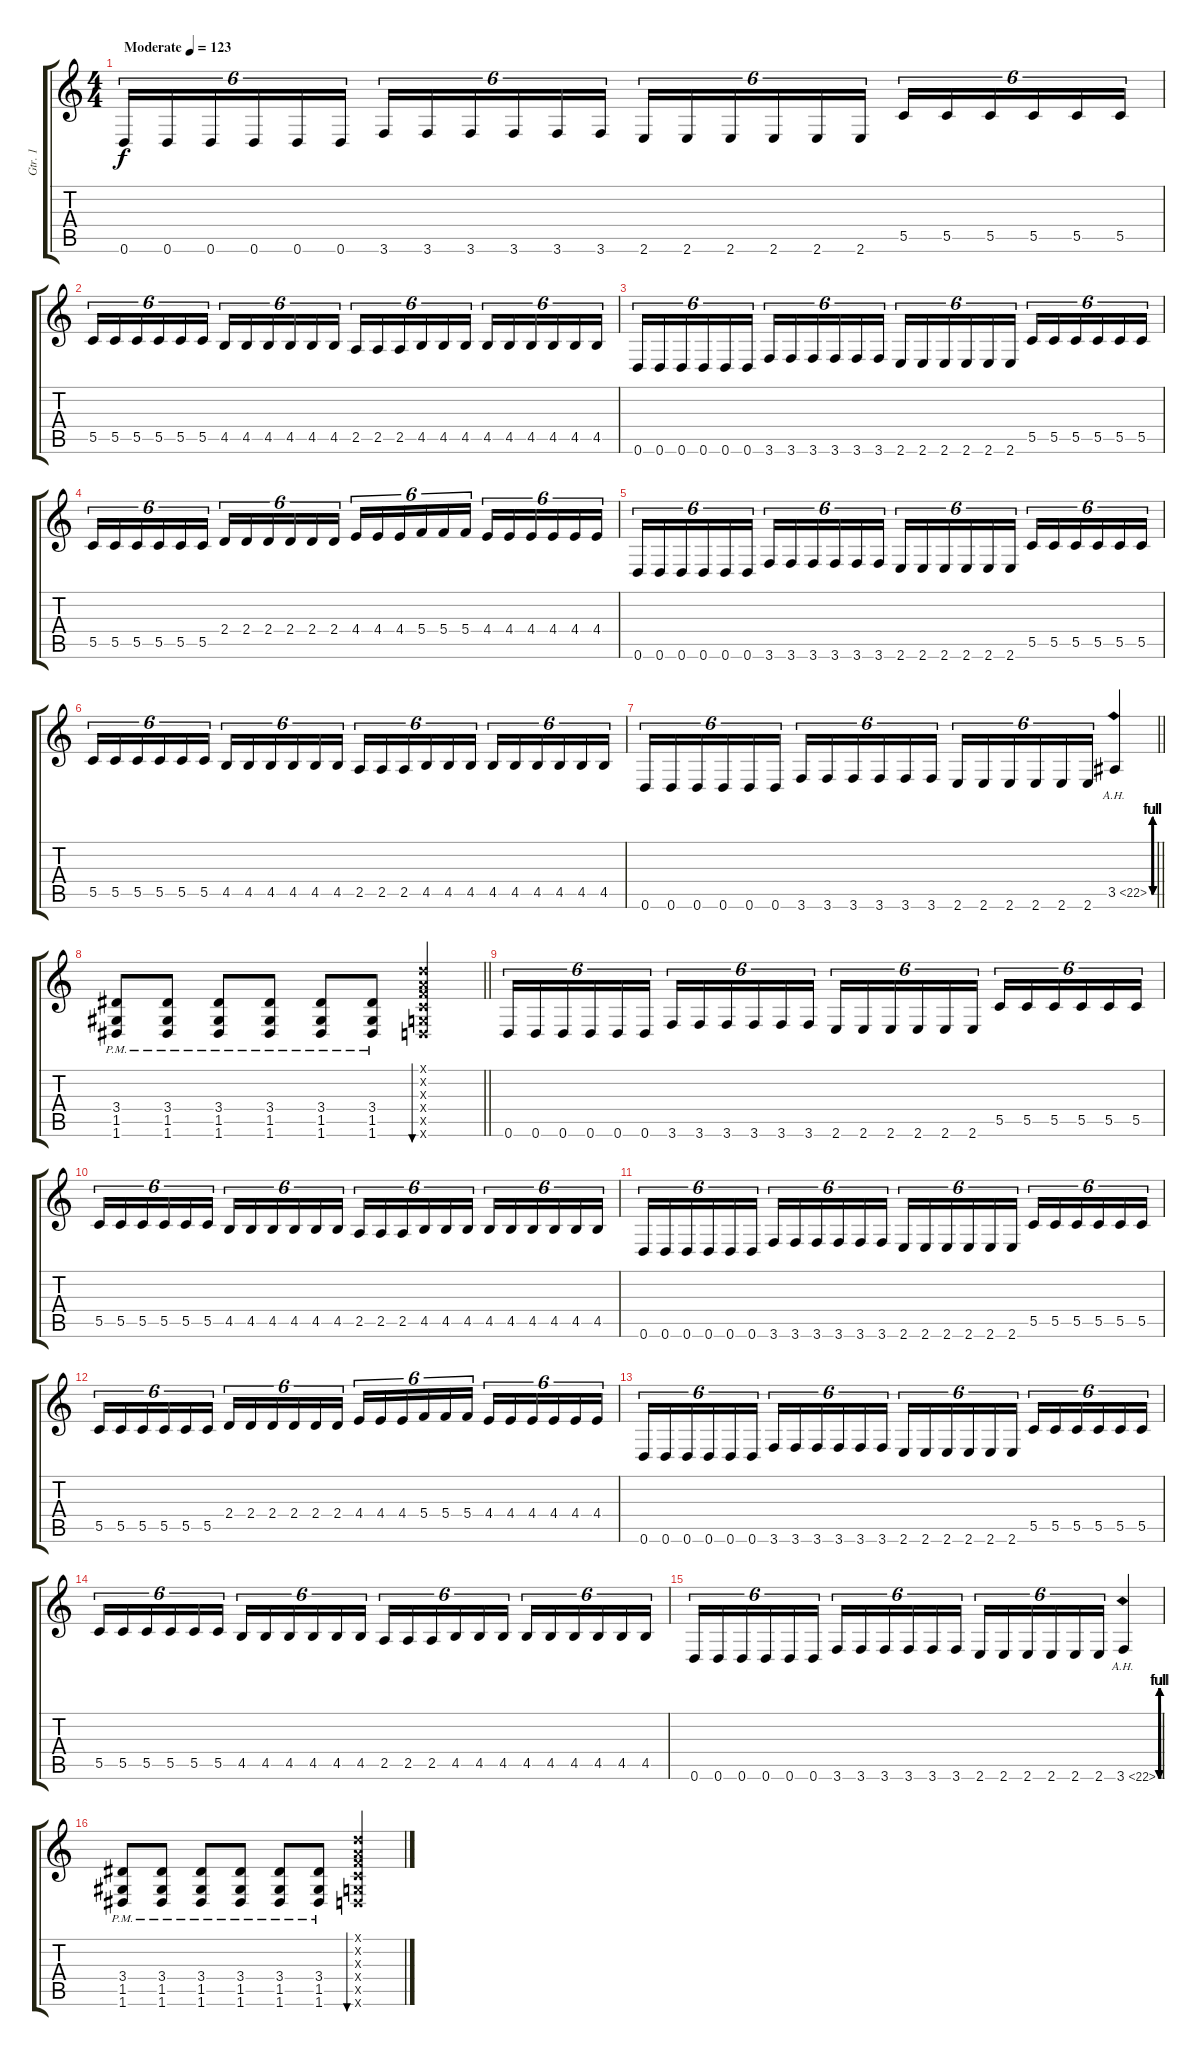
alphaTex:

\track ("Gtr. 1" "Gtr. 1") {instrument distortionguitar}
\staff {score tabs}
\tuning (D4 A3 F3 C3 G2 D2) {hide}
\ts (4 4)
\tempo (123 "Moderate")
\clef g2
\ks c
0.6.16{tu (6 4) dy f instrument distortionguitar} 0.6.16{tu (6 4)} 0.6.16{tu (6 4)} 0.6.16{tu (6 4)} 0.6.16{tu (6 4)} 0.6.16{tu (6 4)} 3.6.16{tu (6 4)} 3.6.16{tu (6 4)} 3.6.16{tu (6 4)} 3.6.16{tu (6 4)} 3.6.16{tu (6 4)} 3.6.16{tu (6 4)} 2.6.16{tu (6 4)} 2.6.16{tu (6 4)} 2.6.16{tu (6 4)} 2.6.16{tu (6 4)} 2.6.16{tu (6 4)} 2.6.16{tu (6 4)} 5.5.16{tu (6 4)} 5.5.16{tu (6 4)} 5.5.16{tu (6 4)} 5.5.16{tu (6 4)} 5.5.16{tu (6 4)} 5.5.16{tu (6 4)} |
5.5.16{tu (6 4)} 5.5.16{tu (6 4)} 5.5.16{tu (6 4)} 5.5.16{tu (6 4)} 5.5.16{tu (6 4)} 5.5.16{tu (6 4)} 4.5.16{tu (6 4)} 4.5.16{tu (6 4)} 4.5.16{tu (6 4)} 4.5.16{tu (6 4)} 4.5.16{tu (6 4)} 4.5.16{tu (6 4)} 2.5.16{tu (6 4)} 2.5.16{tu (6 4)} 2.5.16{tu (6 4)} 4.5.16{tu (6 4)} 4.5.16{tu (6 4)} 4.5.16{tu (6 4)} 4.5.16{tu (6 4)} 4.5.16{tu (6 4)} 4.5.16{tu (6 4)} 4.5.16{tu (6 4)} 4.5.16{tu (6 4)} 4.5.16{tu (6 4)} |
0.6.16{tu (6 4)} 0.6.16{tu (6 4)} 0.6.16{tu (6 4)} 0.6.16{tu (6 4)} 0.6.16{tu (6 4)} 0.6.16{tu (6 4)} 3.6.16{tu (6 4)} 3.6.16{tu (6 4)} 3.6.16{tu (6 4)} 3.6.16{tu (6 4)} 3.6.16{tu (6 4)} 3.6.16{tu (6 4)} 2.6.16{tu (6 4)} 2.6.16{tu (6 4)} 2.6.16{tu (6 4)} 2.6.16{tu (6 4)} 2.6.16{tu (6 4)} 2.6.16{tu (6 4)} 5.5.16{tu (6 4)} 5.5.16{tu (6 4)} 5.5.16{tu (6 4)} 5.5.16{tu (6 4)} 5.5.16{tu (6 4)} 5.5.16{tu (6 4)} |
5.5.16{tu (6 4)} 5.5.16{tu (6 4)} 5.5.16{tu (6 4)} 5.5.16{tu (6 4)} 5.5.16{tu (6 4)} 5.5.16{tu (6 4)} 2.4.16{tu (6 4)} 2.4.16{tu (6 4)} 2.4.16{tu (6 4)} 2.4.16{tu (6 4)} 2.4.16{tu (6 4)} 2.4.16{tu (6 4)} 4.4.16{tu (6 4)} 4.4.16{tu (6 4)} 4.4.16{tu (6 4)} 5.4.16{tu (6 4)} 5.4.16{tu (6 4)} 5.4.16{tu (6 4)} 4.4.16{tu (6 4)} 4.4.16{tu (6 4)} 4.4.16{tu (6 4)} 4.4.16{tu (6 4)} 4.4.16{tu (6 4)} 4.4.16{tu (6 4)} |
0.6.16{tu (6 4)} 0.6.16{tu (6 4)} 0.6.16{tu (6 4)} 0.6.16{tu (6 4)} 0.6.16{tu (6 4)} 0.6.16{tu (6 4)} 3.6.16{tu (6 4)} 3.6.16{tu (6 4)} 3.6.16{tu (6 4)} 3.6.16{tu (6 4)} 3.6.16{tu (6 4)} 3.6.16{tu (6 4)} 2.6.16{tu (6 4)} 2.6.16{tu (6 4)} 2.6.16{tu (6 4)} 2.6.16{tu (6 4)} 2.6.16{tu (6 4)} 2.6.16{tu (6 4)} 5.5.16{tu (6 4)} 5.5.16{tu (6 4)} 5.5.16{tu (6 4)} 5.5.16{tu (6 4)} 5.5.16{tu (6 4)} 5.5.16{tu (6 4)} |
5.5.16{tu (6 4)} 5.5.16{tu (6 4)} 5.5.16{tu (6 4)} 5.5.16{tu (6 4)} 5.5.16{tu (6 4)} 5.5.16{tu (6 4)} 4.5.16{tu (6 4)} 4.5.16{tu (6 4)} 4.5.16{tu (6 4)} 4.5.16{tu (6 4)} 4.5.16{tu (6 4)} 4.5.16{tu (6 4)} 2.5.16{tu (6 4)} 2.5.16{tu (6 4)} 2.5.16{tu (6 4)} 4.5.16{tu (6 4)} 4.5.16{tu (6 4)} 4.5.16{tu (6 4)} 4.5.16{tu (6 4)} 4.5.16{tu (6 4)} 4.5.16{tu (6 4)} 4.5.16{tu (6 4)} 4.5.16{tu (6 4)} 4.5.16{tu (6 4)} |
\barLineRight lightlight
0.6.16{tu (6 4)} 0.6.16{tu (6 4)} 0.6.16{tu (6 4)} 0.6.16{tu (6 4)} 0.6.16{tu (6 4)} 0.6.16{tu (6 4)} 3.6.16{tu (6 4)} 3.6.16{tu (6 4)} 3.6.16{tu (6 4)} 3.6.16{tu (6 4)} 3.6.16{tu (6 4)} 3.6.16{tu (6 4)} 2.6.16{tu (6 4)} 2.6.16{tu (6 4)} 2.6.16{tu (6 4)} 2.6.16{tu (6 4)} 2.6.16{tu (6 4)} 2.6.16{tu (6 4)} 3.5{be (custom 0 0 10 4 19 0 30 4 40 0 49 4 60 0) ah 19}.4 |
\section ("" "")
\barLineRight lightlight
(3.4{pm} 1.5{pm} 1.6{pm}).8 (3.4{pm} 1.5{pm} 1.6{pm}).8 (3.4{pm} 1.5{pm} 1.6{pm}).8 (3.4{pm} 1.5{pm} 1.6{pm}).8 (3.4{pm} 1.5{pm} 1.6{pm}).8 (3.4{pm} 1.5{pm} 1.6{pm}).8 (0.1{x} 0.2{x} 0.3{x} 0.4{x} 0.5{x} 0.6{x}).4{bu 480} |
0.6.16{tu (6 4)} 0.6.16{tu (6 4)} 0.6.16{tu (6 4)} 0.6.16{tu (6 4)} 0.6.16{tu (6 4)} 0.6.16{tu (6 4)} 3.6.16{tu (6 4)} 3.6.16{tu (6 4)} 3.6.16{tu (6 4)} 3.6.16{tu (6 4)} 3.6.16{tu (6 4)} 3.6.16{tu (6 4)} 2.6.16{tu (6 4)} 2.6.16{tu (6 4)} 2.6.16{tu (6 4)} 2.6.16{tu (6 4)} 2.6.16{tu (6 4)} 2.6.16{tu (6 4)} 5.5.16{tu (6 4)} 5.5.16{tu (6 4)} 5.5.16{tu (6 4)} 5.5.16{tu (6 4)} 5.5.16{tu (6 4)} 5.5.16{tu (6 4)} |
5.5.16{tu (6 4)} 5.5.16{tu (6 4)} 5.5.16{tu (6 4)} 5.5.16{tu (6 4)} 5.5.16{tu (6 4)} 5.5.16{tu (6 4)} 4.5.16{tu (6 4)} 4.5.16{tu (6 4)} 4.5.16{tu (6 4)} 4.5.16{tu (6 4)} 4.5.16{tu (6 4)} 4.5.16{tu (6 4)} 2.5.16{tu (6 4)} 2.5.16{tu (6 4)} 2.5.16{tu (6 4)} 4.5.16{tu (6 4)} 4.5.16{tu (6 4)} 4.5.16{tu (6 4)} 4.5.16{tu (6 4)} 4.5.16{tu (6 4)} 4.5.16{tu (6 4)} 4.5.16{tu (6 4)} 4.5.16{tu (6 4)} 4.5.16{tu (6 4)} |
0.6.16{tu (6 4)} 0.6.16{tu (6 4)} 0.6.16{tu (6 4)} 0.6.16{tu (6 4)} 0.6.16{tu (6 4)} 0.6.16{tu (6 4)} 3.6.16{tu (6 4)} 3.6.16{tu (6 4)} 3.6.16{tu (6 4)} 3.6.16{tu (6 4)} 3.6.16{tu (6 4)} 3.6.16{tu (6 4)} 2.6.16{tu (6 4)} 2.6.16{tu (6 4)} 2.6.16{tu (6 4)} 2.6.16{tu (6 4)} 2.6.16{tu (6 4)} 2.6.16{tu (6 4)} 5.5.16{tu (6 4)} 5.5.16{tu (6 4)} 5.5.16{tu (6 4)} 5.5.16{tu (6 4)} 5.5.16{tu (6 4)} 5.5.16{tu (6 4)} |
5.5.16{tu (6 4)} 5.5.16{tu (6 4)} 5.5.16{tu (6 4)} 5.5.16{tu (6 4)} 5.5.16{tu (6 4)} 5.5.16{tu (6 4)} 2.4.16{tu (6 4)} 2.4.16{tu (6 4)} 2.4.16{tu (6 4)} 2.4.16{tu (6 4)} 2.4.16{tu (6 4)} 2.4.16{tu (6 4)} 4.4.16{tu (6 4)} 4.4.16{tu (6 4)} 4.4.16{tu (6 4)} 5.4.16{tu (6 4)} 5.4.16{tu (6 4)} 5.4.16{tu (6 4)} 4.4.16{tu (6 4)} 4.4.16{tu (6 4)} 4.4.16{tu (6 4)} 4.4.16{tu (6 4)} 4.4.16{tu (6 4)} 4.4.16{tu (6 4)} |
0.6.16{tu (6 4)} 0.6.16{tu (6 4)} 0.6.16{tu (6 4)} 0.6.16{tu (6 4)} 0.6.16{tu (6 4)} 0.6.16{tu (6 4)} 3.6.16{tu (6 4)} 3.6.16{tu (6 4)} 3.6.16{tu (6 4)} 3.6.16{tu (6 4)} 3.6.16{tu (6 4)} 3.6.16{tu (6 4)} 2.6.16{tu (6 4)} 2.6.16{tu (6 4)} 2.6.16{tu (6 4)} 2.6.16{tu (6 4)} 2.6.16{tu (6 4)} 2.6.16{tu (6 4)} 5.5.16{tu (6 4)} 5.5.16{tu (6 4)} 5.5.16{tu (6 4)} 5.5.16{tu (6 4)} 5.5.16{tu (6 4)} 5.5.16{tu (6 4)} |
5.5.16{tu (6 4)} 5.5.16{tu (6 4)} 5.5.16{tu (6 4)} 5.5.16{tu (6 4)} 5.5.16{tu (6 4)} 5.5.16{tu (6 4)} 4.5.16{tu (6 4)} 4.5.16{tu (6 4)} 4.5.16{tu (6 4)} 4.5.16{tu (6 4)} 4.5.16{tu (6 4)} 4.5.16{tu (6 4)} 2.5.16{tu (6 4)} 2.5.16{tu (6 4)} 2.5.16{tu (6 4)} 4.5.16{tu (6 4)} 4.5.16{tu (6 4)} 4.5.16{tu (6 4)} 4.5.16{tu (6 4)} 4.5.16{tu (6 4)} 4.5.16{tu (6 4)} 4.5.16{tu (6 4)} 4.5.16{tu (6 4)} 4.5.16{tu (6 4)} |
0.6.16{tu (6 4)} 0.6.16{tu (6 4)} 0.6.16{tu (6 4)} 0.6.16{tu (6 4)} 0.6.16{tu (6 4)} 0.6.16{tu (6 4)} 3.6.16{tu (6 4)} 3.6.16{tu (6 4)} 3.6.16{tu (6 4)} 3.6.16{tu (6 4)} 3.6.16{tu (6 4)} 3.6.16{tu (6 4)} 2.6.16{tu (6 4)} 2.6.16{tu (6 4)} 2.6.16{tu (6 4)} 2.6.16{tu (6 4)} 2.6.16{tu (6 4)} 2.6.16{tu (6 4)} 3.6{be (custom 0 0 10 4 19 0 30 4 40 0 49 4 60 0) ah 19}.4 |
(3.4{pm} 1.5{pm} 1.6{pm}).8 (3.4{pm} 1.5{pm} 1.6{pm}).8 (3.4{pm} 1.5{pm} 1.6{pm}).8 (3.4{pm} 1.5{pm} 1.6{pm}).8 (3.4{pm} 1.5{pm} 1.6{pm}).8 (3.4{pm} 1.5{pm} 1.6{pm}).8 (0.1{x} 0.2{x} 0.3{x} 0.4{x} 0.5{x} 0.6{x}).4{bu 480}
